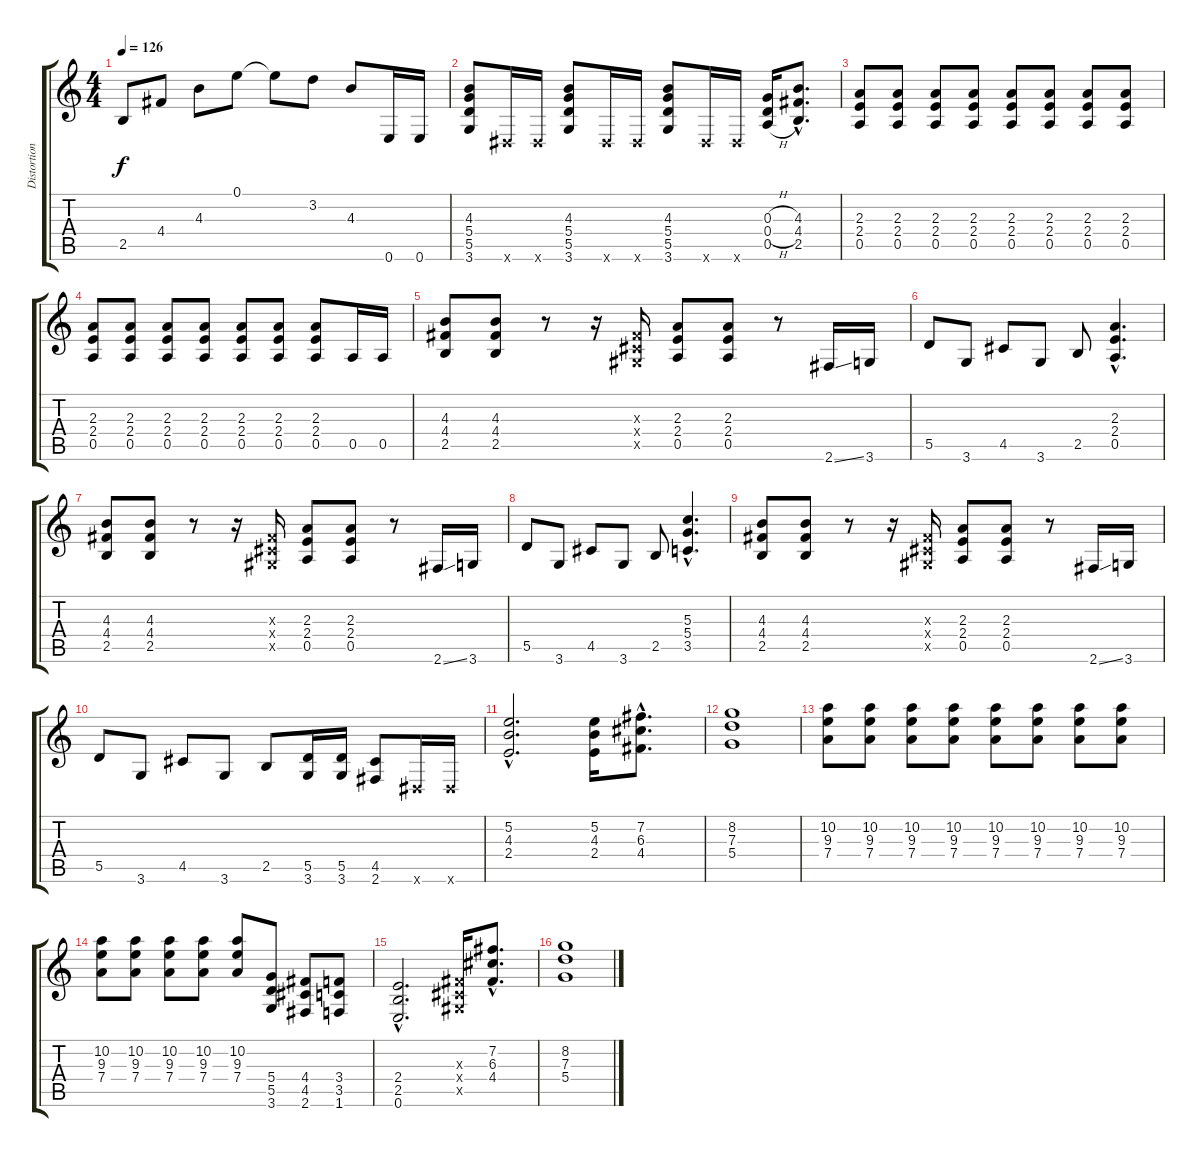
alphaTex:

\track ("Distortion Guitar 2" "Distortion") {instrument distortionguitar}
\staff {score tabs}
\tuning (E4 B3 G3 D3 A2 E2) {hide}
\ts (4 4)
\tempo 126
\clef g2
\ks c
2.5.8{dy f} 4.4.8 4.3.8 0.1.8 0.1{t}.8 3.2.8 4.3.8 0.6.16 0.6.16 |
(4.3 5.4 5.5 3.6).8 -1.6{x}.16 -1.6{x}.16 (4.3 5.4 5.5 3.6).8 -1.6{x}.16 -1.6{x}.16 (4.3 5.4 5.5 3.6).8 -1.6{x}.16 -1.6{x}.16 (0.3{h} 0.4{h} 0.5{h}).16 (4.3{hac} 4.4{hac} 2.5{hac}).8{d} |
(2.3 2.4 0.5).8 (2.3 2.4 0.5).8 (2.3 2.4 0.5).8 (2.3 2.4 0.5).8 (2.3 2.4 0.5).8 (2.3 2.4 0.5).8 (2.3 2.4 0.5).8 (2.3 2.4 0.5).8 |
(2.3 2.4 0.5).8 (2.3 2.4 0.5).8 (2.3 2.4 0.5).8 (2.3 2.4 0.5).8 (2.3 2.4 0.5).8 (2.3 2.4 0.5).8 (2.3 2.4 0.5).8 0.5.16 0.5.16 |
(4.3 4.4 2.5).8 (4.3 4.4 2.5).8 r.8 r.16 (-1.3{x} -1.4{x} -1.5{x}).16 (2.3 2.4 0.5).8 (2.3 2.4 0.5).8 r.8 2.6{ss}.16 3.6.16 |
5.5.8 3.6.8 4.5.8 3.6.8 2.5.8 (2.3{hac} 2.4{hac} 0.5{hac}).4{d} |
(4.3 4.4 2.5).8 (4.3 4.4 2.5).8 r.8 r.16 (-1.3{x} -1.4{x} -1.5{x}).16 (2.3 2.4 0.5).8 (2.3 2.4 0.5).8 r.8 2.6{ss}.16 3.6.16 |
5.5.8 3.6.8 4.5.8 3.6.8 2.5.8 (5.3{hac} 5.4{hac} 3.5{hac}).4{d} |
(4.3 4.4 2.5).8 (4.3 4.4 2.5).8 r.8 r.16 (-1.3{x} -1.4{x} -1.5{x}).16 (2.3 2.4 0.5).8 (2.3 2.4 0.5).8 r.8 2.6{ss}.16 3.6.16 |
5.5.8 3.6.8 4.5.8 3.6.8 2.5.8 (5.5 3.6).16 (5.5 3.6).16 (4.5 2.6).8 -1.6{x}.16 -1.6{x}.16 |
(5.2{hac} 4.3{hac} 2.4{hac}).2{d} (5.2 4.3 2.4).16 (7.2{hac} 6.3{hac} 4.4{hac}).8{d} |
(8.2 7.3 5.4).1 |
(10.2 9.3 7.4).8 (10.2 9.3 7.4).8 (10.2 9.3 7.4).8 (10.2 9.3 7.4).8 (10.2 9.3 7.4).8 (10.2 9.3 7.4).8 (10.2 9.3 7.4).8 (10.2 9.3 7.4).8 |
(10.2 9.3 7.4).8 (10.2 9.3 7.4).8 (10.2 9.3 7.4).8 (10.2 9.3 7.4).8 (10.2 9.3 7.4).8 (5.4 5.5 3.6).8 (4.4 4.5 2.6).8 (3.4 3.5 1.6).8 |
(2.4{hac} 2.5{hac} 0.6{hac}).2{d} (-1.3{x} -1.4{x} -1.5{x}).16 (7.2{hac} 6.3{hac} 4.4{hac}).8{d} |
(8.2 7.3 5.4).1
